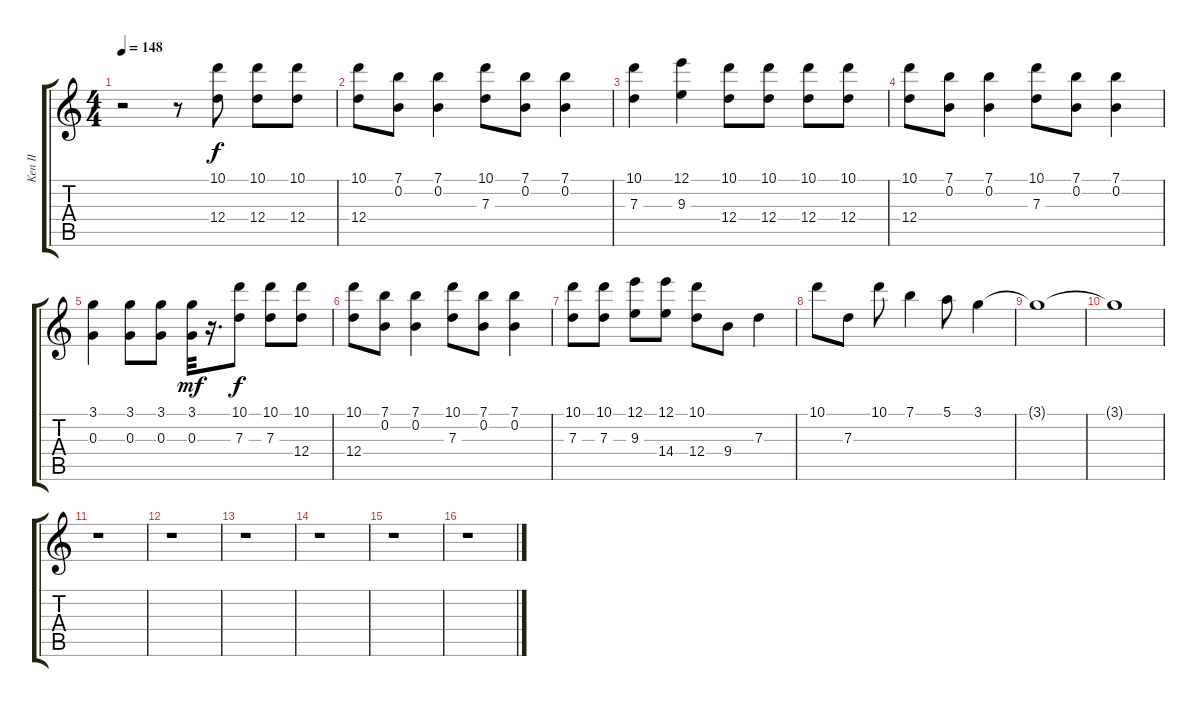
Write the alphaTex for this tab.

\track ("Ken II" "Ken II") {instrument distortionguitar}
\staff {score tabs}
\tuning (E4 B3 G3 D3 A2 E2) {hide}
\ts (4 4)
\tempo 148
\clef g2
\ks c
r.2{dy f} r.8 (10.1 12.4).8 (10.1 12.4).8 (10.1 12.4).8 |
(10.1 12.4).8 (7.1 0.2).8 (7.1 0.2).4 (10.1 7.3).8 (7.1 0.2).8 (7.1 0.2).4 |
(10.1 7.3).4 (12.1 9.3).4 (10.1 12.4).8 (10.1 12.4).8 (10.1 12.4).8 (10.1 12.4).8 |
(10.1 12.4).8 (7.1 0.2).8 (7.1 0.2).4 (10.1 7.3).8 (7.1 0.2).8 (7.1 0.2).4 |
(3.1 0.3).4 (3.1 0.3).8 (3.1 0.3).8 (3.1 0.3).32{dy mf} r.16{d} (10.1 7.3).8{dy f} (10.1 7.3).8 (10.1 12.4).8 |
(10.1 12.4).8 (7.1 0.2).8 (7.1 0.2).4 (10.1 7.3).8 (7.1 0.2).8 (7.1 0.2).4 |
(10.1 7.3).8 (10.1 7.3).8 (12.1 9.3).8 (12.1 14.4).8 (10.1 12.4).8 9.4.8 7.3.4 |
10.1.8 7.3.8 10.1.8 7.1.4 5.1.8 3.1.4 |
3.1{t}.1 |
3.1{t}.1 |
r.1 |
r.1 |
r.1 |
r.1 |
r.1 |
r.1
